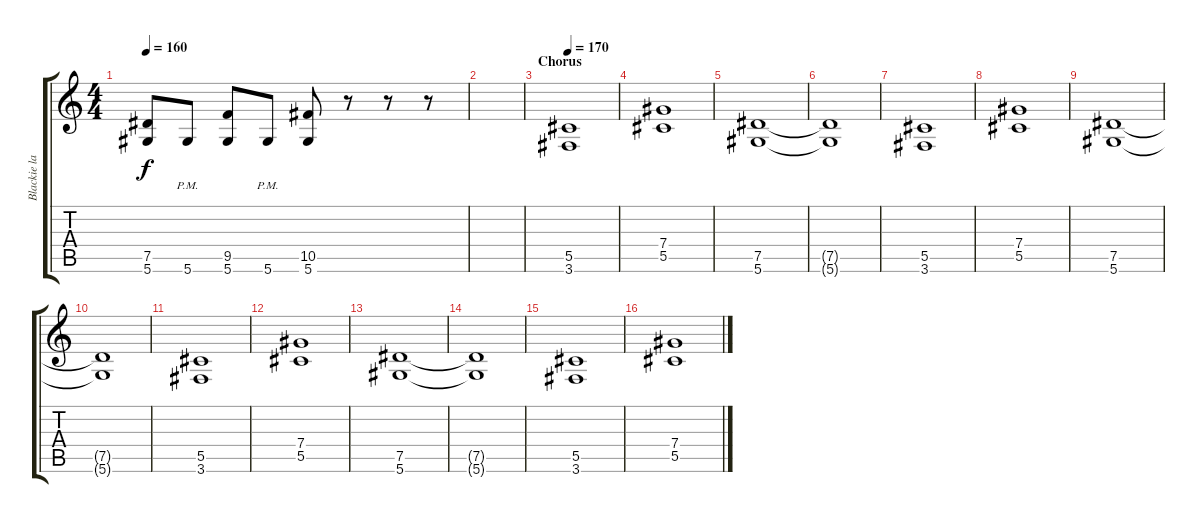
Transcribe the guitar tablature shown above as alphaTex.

\track ("Blackie lawless" "Blackie la") {instrument distortionguitar}
\staff {score tabs}
\tuning (Eb4 Bb3 Gb3 Db3 Ab2 Eb2) {hide}
\ts (4 4)
\tempo 160
\clef g2
\ks c
(7.5 5.6).8{dy f} 5.6{pm}.8 (9.5 5.6).8 5.6{pm}.8 (10.5 5.6).8 r.8 r.8 r.8 |
|
\section ("" "Chorus")
\tempo 170
(5.5 3.6).1 |
(7.4 5.5).1 |
(7.5 5.6).1 |
(7.5{t} 5.6{t}).1 |
(5.5 3.6).1 |
(7.4 5.5).1 |
(7.5 5.6).1 |
(7.5{t} 5.6{t}).1 |
(5.5 3.6).1 |
(7.4 5.5).1 |
(7.5 5.6).1 |
(7.5{t} 5.6{t}).1 |
(5.5 3.6).1 |
(7.4 5.5).1
